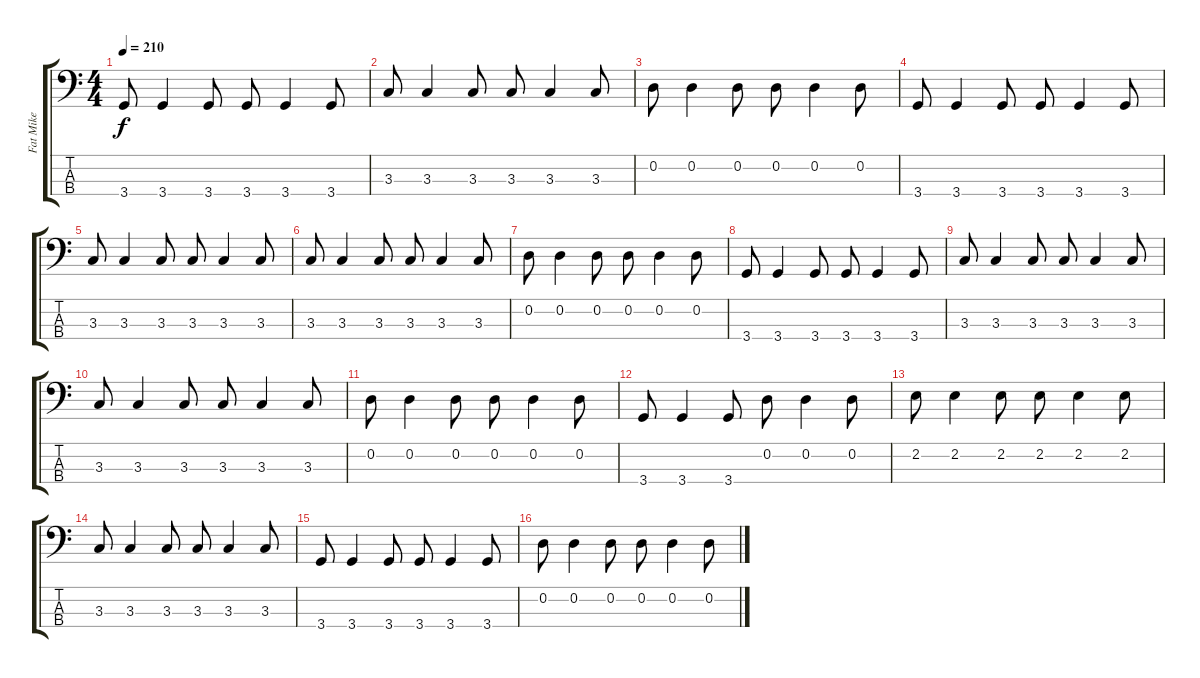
\track ("Fat Mike" "Fat Mike") {instrument electricbassfinger}
\staff {score tabs}
\tuning (G2 D2 A1 E1) {hide}
\ts (4 4)
\tempo 210
\clef f4
\ks c
3.4.8{dy f} 3.4.4 3.4.8 3.4.8 3.4.4 3.4.8 |
3.3.8 3.3.4 3.3.8 3.3.8 3.3.4 3.3.8 |
0.2.8 0.2.4 0.2.8 0.2.8 0.2.4 0.2.8 |
3.4.8 3.4.4 3.4.8 3.4.8 3.4.4 3.4.8 |
3.3.8 3.3.4 3.3.8 3.3.8 3.3.4 3.3.8 |
3.3.8 3.3.4 3.3.8 3.3.8 3.3.4 3.3.8 |
0.2.8 0.2.4 0.2.8 0.2.8 0.2.4 0.2.8 |
3.4.8 3.4.4 3.4.8 3.4.8 3.4.4 3.4.8 |
3.3.8 3.3.4 3.3.8 3.3.8 3.3.4 3.3.8 |
3.3.8 3.3.4 3.3.8 3.3.8 3.3.4 3.3.8 |
0.2.8 0.2.4 0.2.8 0.2.8 0.2.4 0.2.8 |
3.4.8 3.4.4 3.4.8 0.2.8 0.2.4 0.2.8 |
2.2.8 2.2.4 2.2.8 2.2.8 2.2.4 2.2.8 |
3.3.8 3.3.4 3.3.8 3.3.8 3.3.4 3.3.8 |
3.4.8 3.4.4 3.4.8 3.4.8 3.4.4 3.4.8 |
0.2.8 0.2.4 0.2.8 0.2.8 0.2.4 0.2.8
